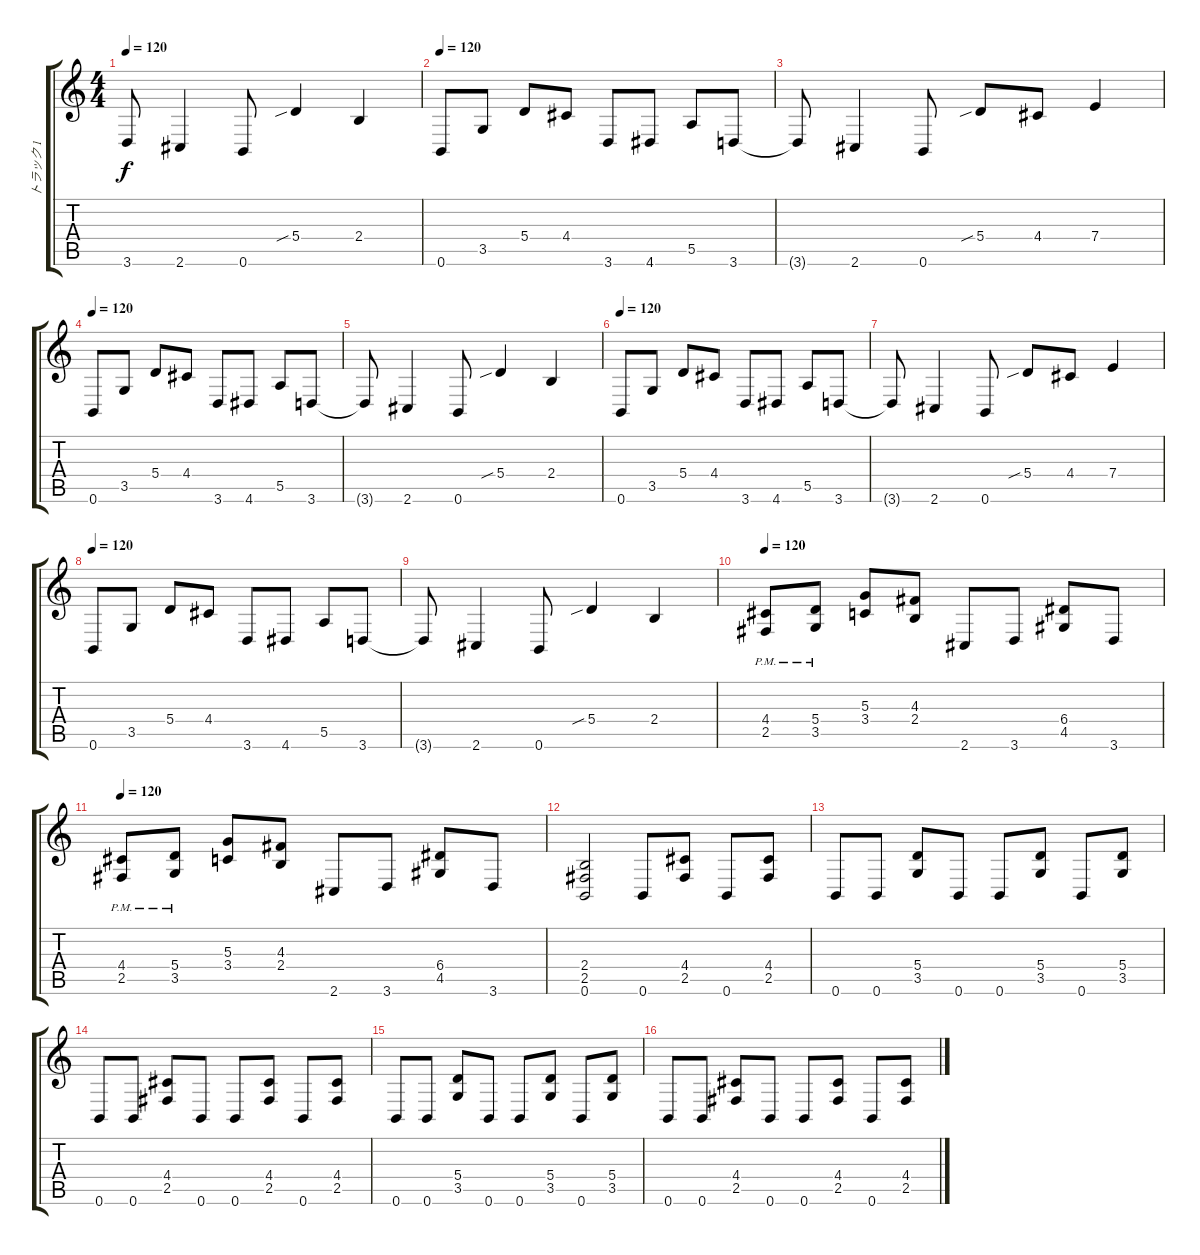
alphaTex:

\track ("トラック 1" "トラック 1") {instrument distortionguitar}
\staff {score tabs}
\tuning (B3 Gb3 D3 A2 E2 B1) {hide}
\ts (4 4)
\tempo 120
\clef g2
\ks c
3.6{t}.8{dy f} 2.6.4 0.6.8 5.4{sib}.4 2.4.4 |
\tempo 120
0.6.8 3.5.8 5.4.8 4.4.8 3.6.8 4.6.8 5.5.8 3.6.8 |
3.6{t}.8 2.6.4 0.6.8 5.4{sib}.8 4.4.8 7.4.4 |
\tempo 120
0.6.8 3.5.8 5.4.8 4.4.8 3.6.8 4.6.8 5.5.8 3.6.8 |
3.6{t}.8 2.6.4 0.6.8 5.4{sib}.4 2.4.4 |
\tempo 120
0.6.8 3.5.8 5.4.8 4.4.8 3.6.8 4.6.8 5.5.8 3.6.8 |
3.6{t}.8 2.6.4 0.6.8 5.4{sib}.8 4.4.8 7.4.4 |
\tempo 120
0.6.8 3.5.8 5.4.8 4.4.8 3.6.8 4.6.8 5.5.8 3.6.8 |
3.6{t}.8 2.6.4 0.6.8 5.4{sib}.4 2.4.4 |
\tempo 120
(4.4 2.5{pm}).8 (5.4 3.5{pm}).8 (5.3 3.4).8 (4.3 2.4).8 2.6.8 3.6.8 (6.4 4.5).8 3.6.8 |
\tempo 120
(4.4 2.5{pm}).8 (5.4 3.5{pm}).8 (5.3 3.4).8 (4.3 2.4).8 2.6.8 3.6.8 (6.4 4.5).8 3.6.8 |
(2.4 2.5 0.6).2 0.6.8 (4.4 2.5).8 0.6.8 (4.4 2.5).8 |
0.6.8 0.6.8 (5.4 3.5).8 0.6.8 0.6.8 (5.4 3.5).8 0.6.8 (5.4 3.5).8 |
0.6.8 0.6.8 (4.4 2.5).8 0.6.8 0.6.8 (4.4 2.5).8 0.6.8 (4.4 2.5).8 |
0.6.8 0.6.8 (5.4 3.5).8 0.6.8 0.6.8 (5.4 3.5).8 0.6.8 (5.4 3.5).8 |
0.6.8 0.6.8 (4.4 2.5).8 0.6.8 0.6.8 (4.4 2.5).8 0.6.8 (4.4 2.5).8
